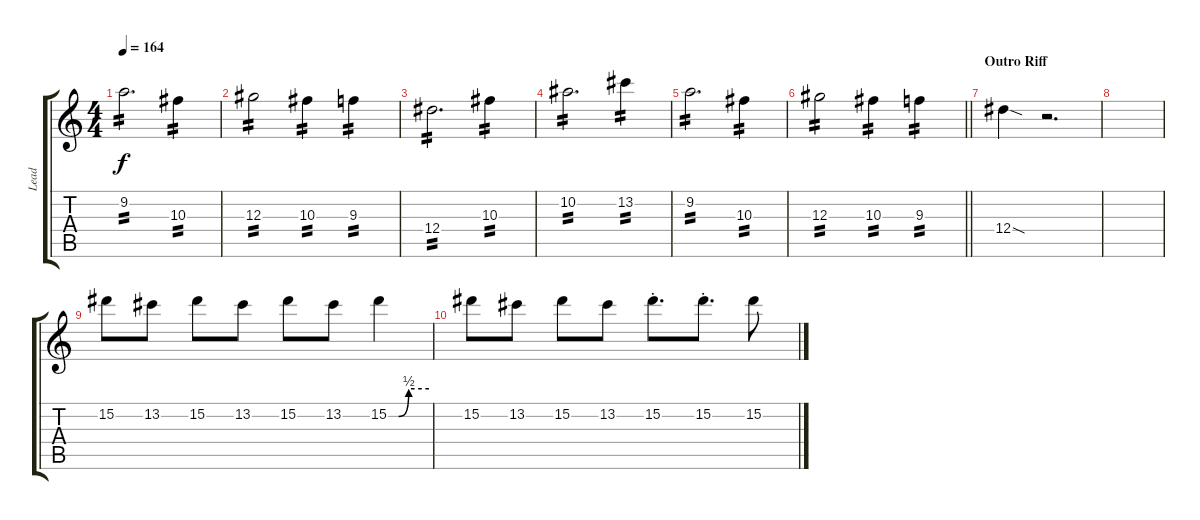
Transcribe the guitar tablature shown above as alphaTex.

\track ("Lead" "Lead") {instrument overdrivenguitar}
\staff {score tabs}
\tuning (F4 C4 Ab3 Eb3 Bb2 Eb2) {hide}
\ts (4 4)
\tempo 164
\clef g2
\ks c
9.2.2{d tp 2 dy f} 10.3.4{tp 2} |
12.3.2{tp 2} 10.3.4{tp 2} 9.3.4{tp 2} |
12.4.2{d tp 2} 10.3.4{tp 2} |
10.2.2{d tp 2} 13.2.4{tp 2} |
9.2.2{d tp 2} 10.3.4{tp 2} |
\barLineRight lightlight
12.3.2{tp 2} 10.3.4{tp 2} 9.3.4{tp 2} |
\section ("" "Outro Riff")
12.4{sod}.4 r.2{d} |
|
15.2.8 13.2.8 15.2.8 13.2.8 15.2.8 13.2.8 15.2{be (custom 0 0 15 0 30 2 60 2)}.4 |
15.2.8 13.2.8 15.2.8 13.2.8 15.2{st}.8{d} 15.2{st}.8{d} 15.2.8
